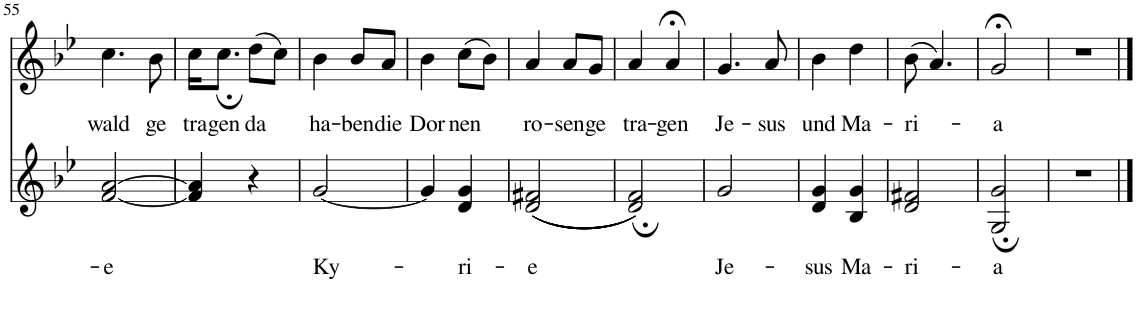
**kern	**text	**kern	**text
*part2	*part2	*part1	*part1
*staff2	*staff2	*staff1	*staff1
*I"Bass	*	*I"Soprano	*
*I'B	*	*I'S	*
!!LO:PB:g=z
*clefG2	*	*clefG2	*
*k[b-e-]	*	*k[b-e-]	*
*M2/4	*	*M2/4	*
=55	=55	=55	=55
!	!LO:LY:b	!	!LO:LY:b
[2f/ [2a/	-e	4.cc\	wald
!	!	!	!LO:LY:b
.	.	8b-\	ge
=56	=56	=56	=56
!	!	!	!LO:LY:b
4f/] 4a/]	.	16cc\KL	tra-
!	!	!	!LO:LY:b
.	.	8.cc;\J	-gen
!	!	!	!LO:LY:b
4r	.	(8dd\L	da
.	.	8cc\J)	.
=57	=57	=57	=57
!	!LO:LY:b	!	!LO:LY:b
[2g/	Ky-	4b-\	ha-
!	!	!	!LO:LY:b
.	.	8b-/L	-ben-
!	!	!	!LO:LY:b
.	.	8a/J	-die
=58	=58	=58	=58
!	!	!	!LO:LY:b
4g/]	.	4b-\	Dor-
!	!LO:LY:b	!	!LO:LY:b
4d/ 4g/	-ri-	(8cc\L	-nen
.	.	8b-\J)	.
=59	=59	=59	=59
!	!LO:LY:b	!	!LO:LY:b
(((((2d/ 2f#X/	-e	4a/	ro-
!	!	!	!LO:LY:b
.	.	8a/L	-sen
!	!	!	!LO:LY:b
.	.	8g/J	ge
=60	=60	=60	=60
!	!	!	!LO:LY:b
2d/; 2f/;)))))	.	4a/	tra-
!	!	!	!LO:LY:b
.	.	4a;</	-gen
=61	=61	=61	=61
!	!LO:LY:b	!	!LO:LY:b
2g/	Je-	4.g/	Je-
!	!	!	!LO:LY:b
.	.	8a/	-sus
=62	=62	=62	=62
!	!LO:LY:b	!	!LO:LY:b
4d/ 4g/	-sus	4b-\	und
!	!LO:LY:b	!	!LO:LY:b
4B-/ 4g/	Ma-	4dd\	Ma-
=63	=63	=63	=63
!	!LO:LY:b	!	!LO:LY:b
2d/ 2f#X/	-ri-	(8b-\	-ri-
.	.	4.a/)	.
=64	=64	=64	=64
!	!LO:LY:b	!	!LO:LY:b
2G/; 2g/;	-a	2g;</	-a
=65	=65	=65	=65
2r	.	2r	.
==	==	==	==
*-	*-	*-	*-
